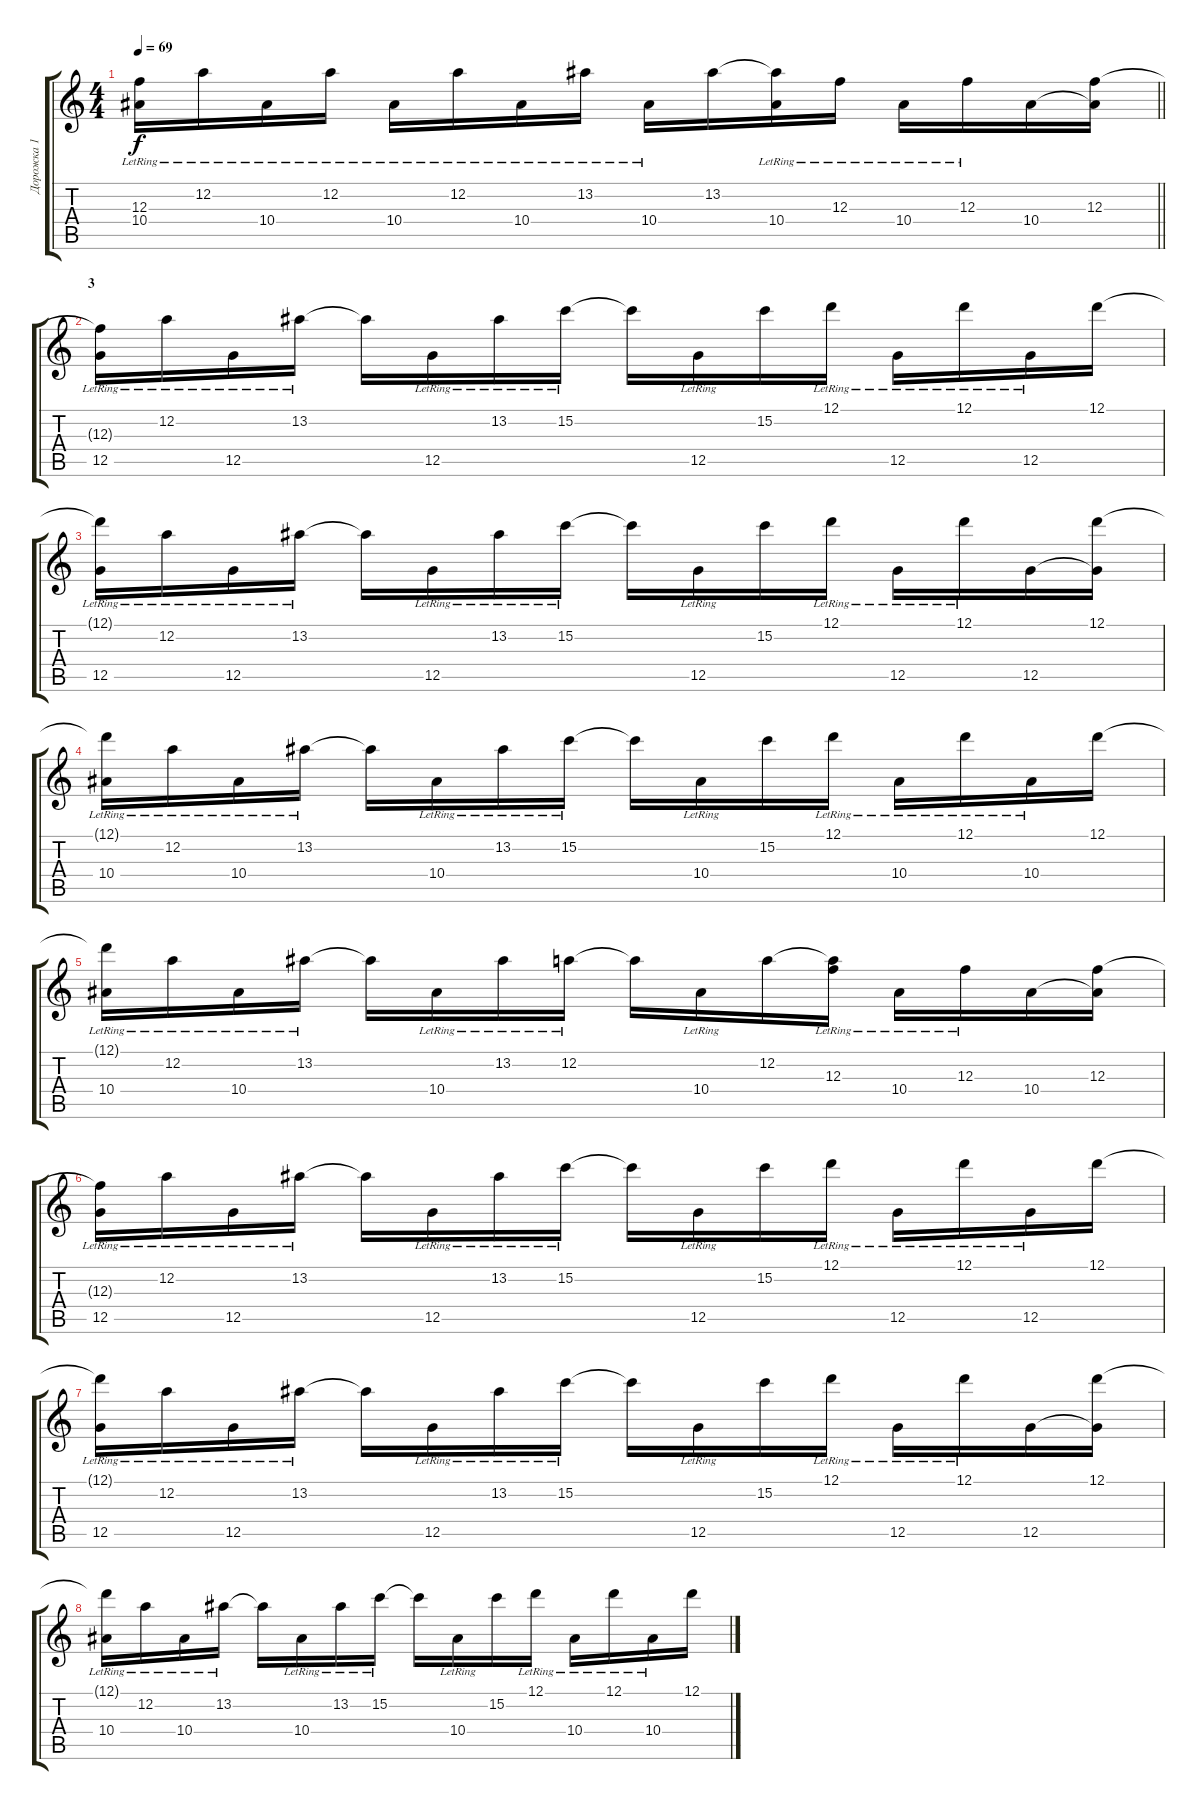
\track ("Дорожка 1" "Дорожка 1") {instrument electricguitarjazz}
\staff {score tabs}
\tuning (D4 A3 F3 C3 G2 C2) {hide}
\ts (4 4)
\tempo 69
\clef g2
\barLineRight lightlight
\ks c
(12.3{t} 10.4{lr}).16{dy f} 12.2{lr}.16 10.4{lr}.16 12.2{lr}.16 10.4{lr}.16 12.2{lr}.16 10.4{lr}.16 13.2{lr}.16 10.4{lr}.16 13.2.16 (13.2{t} 10.4{lr}).16 12.3{lr}.16 10.4{lr}.16 12.3{lr}.16 10.4.16 (12.3 10.4{t}).16 |
\section ("" "3")
(12.3{t} 12.5{lr}).16 12.2{lr}.16 12.5{lr}.16 13.2{lr}.16 13.2{t}.16 12.5{lr}.16 13.2{lr}.16 15.2{lr}.16 15.2{t}.16 12.5{lr}.16 15.2.16 12.1{lr}.16 12.5{lr}.16 12.1{lr}.16 12.5{lr}.16 12.1.16 |
(12.1{t} 12.5{lr}).16 12.2{lr}.16 12.5{lr}.16 13.2{lr}.16 13.2{t}.16 12.5{lr}.16 13.2{lr}.16 15.2{lr}.16 15.2{t}.16 12.5{lr}.16 15.2.16 12.1{lr}.16 12.5{lr}.16 12.1{lr}.16 12.5.16 (12.1 12.5{t}).16 |
(12.1{t} 10.4{lr}).16 12.2{lr}.16 10.4{lr}.16 13.2{lr}.16 13.2{t}.16 10.4{lr}.16 13.2{lr}.16 15.2{lr}.16 15.2{t}.16 10.4{lr}.16 15.2.16 12.1{lr}.16 10.4{lr}.16 12.1{lr}.16 10.4{lr}.16 12.1.16 |
(12.1{t} 10.4{lr}).16 12.2{lr}.16 10.4{lr}.16 13.2{lr}.16 13.2{t}.16 10.4{lr}.16 13.2{lr}.16 12.2{lr}.16 12.2{t}.16 10.4{lr}.16 12.2.16 (12.2{t} 12.3{lr}).16 10.4{lr}.16 12.3{lr}.16 10.4.16 (12.3 10.4{t}).16 |
(12.3{t} 12.5{lr}).16 12.2{lr}.16 12.5{lr}.16 13.2{lr}.16 13.2{t}.16 12.5{lr}.16 13.2{lr}.16 15.2{lr}.16 15.2{t}.16 12.5{lr}.16 15.2.16 12.1{lr}.16 12.5{lr}.16 12.1{lr}.16 12.5{lr}.16 12.1.16 |
(12.1{t} 12.5{lr}).16 12.2{lr}.16 12.5{lr}.16 13.2{lr}.16 13.2{t}.16 12.5{lr}.16 13.2{lr}.16 15.2{lr}.16 15.2{t}.16 12.5{lr}.16 15.2.16 12.1{lr}.16 12.5{lr}.16 12.1{lr}.16 12.5.16 (12.1 12.5{t}).16 |
(12.1{t} 10.4{lr}).16 12.2{lr}.16 10.4{lr}.16 13.2{lr}.16 13.2{t}.16 10.4{lr}.16 13.2{lr}.16 15.2{lr}.16 15.2{t}.16 10.4{lr}.16 15.2.16 12.1{lr}.16 10.4{lr}.16 12.1{lr}.16 10.4{lr}.16 12.1.16
